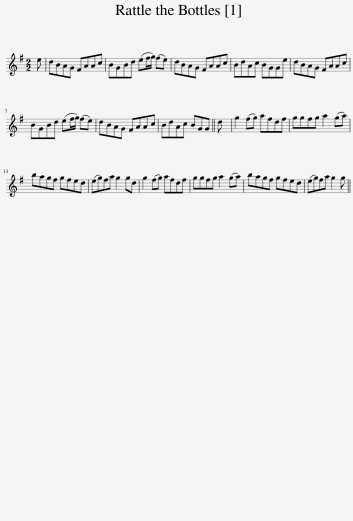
X:1
L:1/8
M:2/2
I:linebreak $
K:G
V:1 treble
V:1
 e | dBAG FAAc | BGBd (ef/g/) (fe) | dBAG FAAc | BdAc BGGe | %5
 dBAG FAAc |$ BGBd (ef/g/) (fe) | dBAG FAAc | BdAc BGG || d | %10
 g2 (fg) afdf | ggfg a2 (ga) |$ bagf gfed | (eg)fa g2 gd | g2 (fg) afdf | %15
 ggfg a2 (ga) | bagf gfed | (eg)fa g2 g || %18
